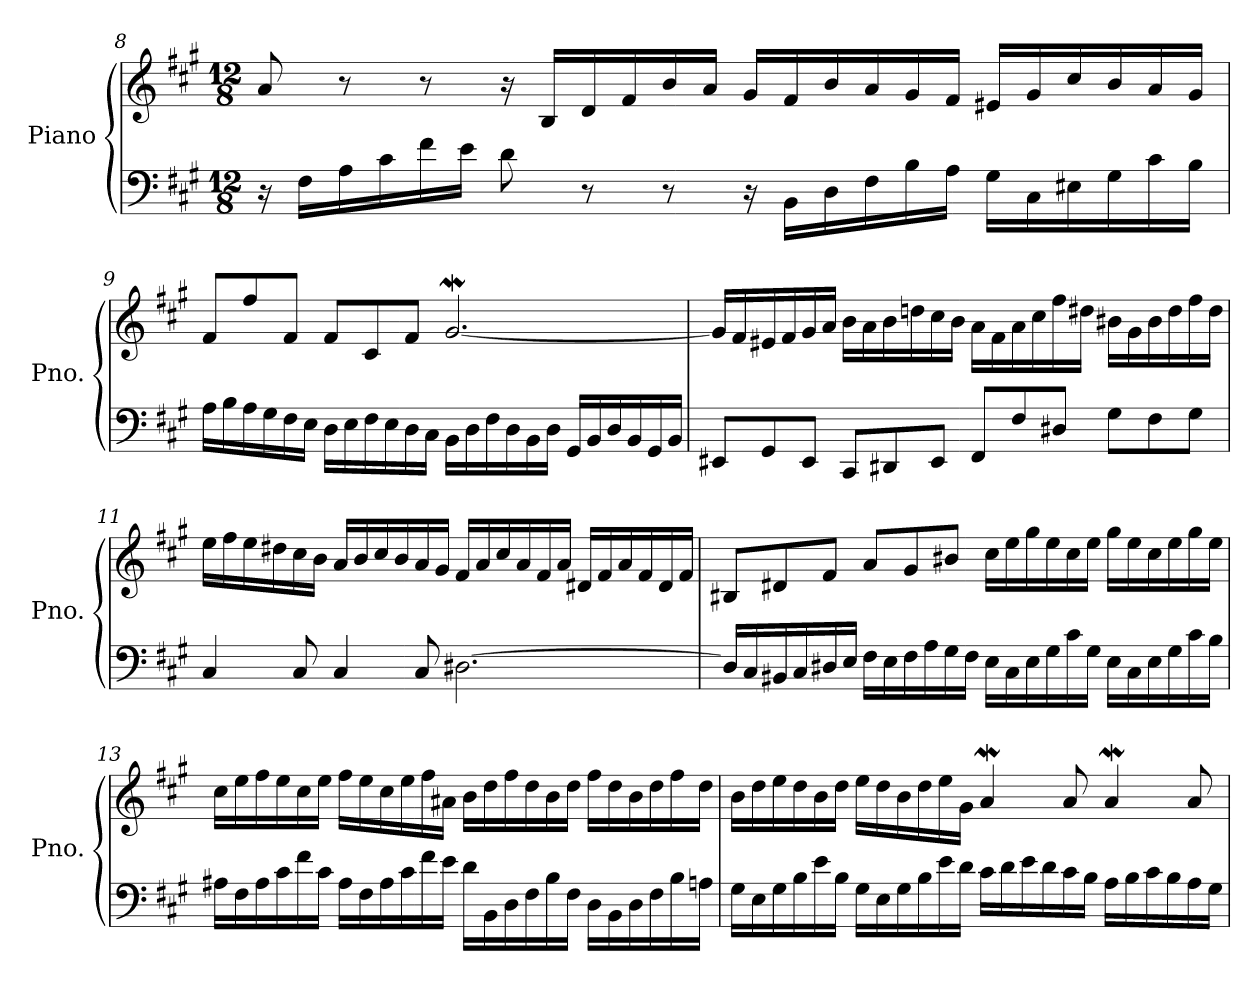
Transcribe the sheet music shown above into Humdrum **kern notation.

**kern	**kern
*part1	*part1
*staff2	*staff1
*I"Piano	*
*I'Pno.	*
*clefF4	*clefG2
*k[f#c#g#]	*k[f#c#g#]
*M12/8	*M12/8
=8	=8
16r	8a/
16F#\LL	.
16A\	8r
16c#\	.
16f#\	8r
16e\JJ	.
8d\	16r
.	16B/LL
8r	16d/
.	16f#/
8r	16b/
.	16a/JJ
16r	16g#/LL
16BB\LL	16f#/
16D\	16b/
16F#\	16a/
16B\	16g#/
16A\JJ	16f#/JJ
16G#\LL	16e#X/LL
16C#\	16g#/
16E#X\	16cc#/
16G#\	16b/
16c#\	16a/
16B\JJ	16g#/JJ
!!LO:LB:g=z
=9	=9
16A\LL	8f#/L
16B\	.
16A\	8ff#/
16G#\	.
16F#\	8f#/J
16E\JJ	.
16D\LL	8f#/L
16E\	.
16F#\	8c#/
16E\	.
16D\	8f#/J
16C#\JJ	.
16BB\LL	[2.g#W/
16D\	.
16F#\	.
16D\	.
16BB\	.
16D\JJ	.
16GG#/LL	.
16BB/	.
16D/	.
16BB/	.
16GG#/	.
16BB/JJ	.
=10	=10
8EE#X/L	16g#/LL]
.	16f#/
8GG#/	16e#X/
.	16f#/
8EE#/J	16g#/
.	16a/JJ
8CC#/L	16b\LL
.	16a\
8DD#X/	16b\
.	16ddn\
8EE#/J	16cc#\
.	16b\JJ
8FF#/L	16a\LL
.	16f#\
8F#/	16a\
.	16cc#\
8D#X/J	16ff#\
.	16dd#X\JJ
8G#\L	16b#X\LL
.	16g#\
8F#\	16b#\
.	16dd#\
8G#\J	16ff#\
.	16dd#\JJ
!!LO:LB:g=z
=11	=11
4C#/	16ee\LL
.	16ff#\
.	16ee\
.	16dd#X\
8C#/	16cc#\
.	16b\JJ
4C#/	16a/LL
.	16b/
.	16cc#/
.	16b/
8C#/	16a/
.	16g#/JJ
[2.D#X\	16f#/LL
.	16a/
.	16cc#/
.	16a/
.	16f#/
.	16a/JJ
.	16d#X/LL
.	16f#/
.	16a/
.	16f#/
.	16d#/
.	16f#/JJ
=12	=12
16D#/LL]	8B#X/L
16C#/	.
16BB#X/	8d#X/
16C#/	.
16D#X/	8f#/J
16E/JJ	.
16F#\LL	8a/L
16E\	.
16F#\	8g#/
16A\	.
16G#\	8b#X/J
16F#\JJ	.
16E\LL	16cc#\LL
16C#\	16ee\
16E\	16gg#\
16G#\	16ee\
16c#\	16cc#\
16G#\JJ	16ee\JJ
16E\LL	16gg#\LL
16C#\	16ee\
16E\	16cc#\
16G#\	16ee\
16c#\	16gg#\
16B\JJ	16ee\JJ
!!LO:LB:g=z
=13	=13
16A#X\LL	16cc#\LL
16F#\	16ee\
16A#\	16ff#\
16c#\	16ee\
16f#\	16cc#\
16c#\JJ	16ee\JJ
16A#\LL	16ff#\LL
16F#\	16ee\
16A#\	16cc#\
16c#\	16ee\
16f#\	16ff#\
16e\JJ	16a#X\JJ
16d\LL	16b\LL
16BB\	16dd\
16D\	16ff#\
16F#\	16dd\
16B\	16b\
16F#\JJ	16dd\JJ
16D\LL	16ff#\LL
16BB\	16dd\
16D\	16b\
16F#\	16dd\
16B\	16ff#\
16An\JJ	16dd\JJ
=14	=14
16G#\LL	16b\LL
16E\	16dd\
16G#\	16ee\
16B\	16dd\
16e\	16b\
16B\JJ	16dd\JJ
16G#\LL	16ee\LL
16E\	16dd\
16G#\	16b\
16B\	16dd\
16e\	16ee\
16d\JJ	16g#\JJ
16c#\LL	4aw/
16d\	.
16e\	.
16d\	.
16c#\	8a/
16B\JJ	.
16A\LL	4aw/
16B\	.
16c#\	.
16B\	.
16A\	8a/
16G#\JJ	.
=	=
*-	*-
